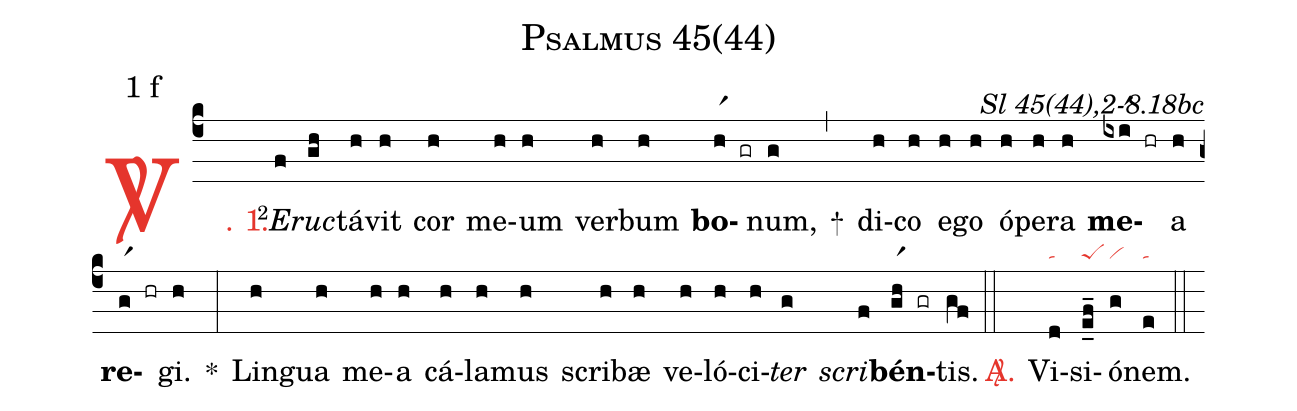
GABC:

name: Psalmus 45(44);
mode: 1;
mode-differentia: f;
commentary: Sl 45(44),2-8.18bc;
nabc-lines: 1;
%%
(c4)

<c><sp>V/</sp>. 1.</c>() <v>\VSup{2}</v><i>E</i>(f)<i>ruc</i>(gh)tá(h)vit(h) cor(h) me(h)um(h) ver(h)bum(h) <b>bo</b>(hr1 gr)num,(g) +(,) di(h)co(h) e(h)go(h) ó(h)pe(h)ra(h) <b>me</b>(ixir1 hr)a(h) <b>re</b>(gr1 hr)gi.(h) *(:) Lin(h)gua(h) me(h)a(h) cá(h)la(h)mus(h) scri(h)bæ(h) ve(h)ló(h)ci(h)<i>ter</i>(g) <i>scri</i>(f)<b>bén</b>(gr1h gr)tis.(gf)

(::)

<nlba><c><sp>A/</sp>.</c>() Vi</nlba>(d|ta)si(ef__|peS)ó(g|vi)nem.(e|ta)

(::)
